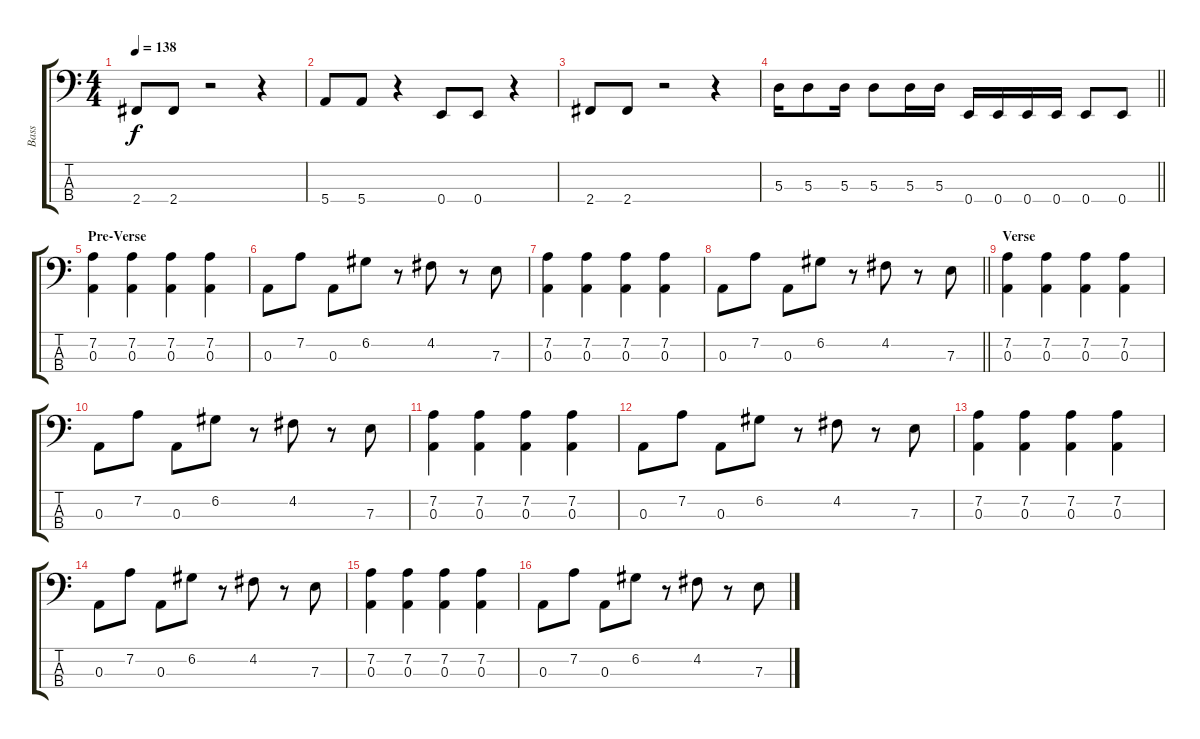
\track ("Bass" "Bass") {instrument electricbasspick}
\staff {score tabs}
\tuning (G2 D2 A1 E1) {hide}
\ts (4 4)
\tempo 138
\clef f4
\ks c
2.4.8{dy f} 2.4.8 r.2 r.4 |
5.4.8 5.4.8 r.4 0.4.8 0.4.8 r.4 |
2.4.8 2.4.8 r.2 r.4 |
\barLineRight lightlight
5.3.16 5.3.8 5.3.16 5.3.8 5.3.16 5.3.16 0.4.16 0.4.16 0.4.16 0.4.16 0.4.8 0.4.8 |
\section ("" "Pre-Verse")
(7.2 0.3).4 (7.2 0.3).4 (7.2 0.3).4 (7.2 0.3).4 |
0.3.8 7.2.8 0.3.8 6.2.8 r.8 4.2.8 r.8 7.3.8 |
(7.2 0.3).4 (7.2 0.3).4 (7.2 0.3).4 (7.2 0.3).4 |
\barLineRight lightlight
0.3.8 7.2.8 0.3.8 6.2.8 r.8 4.2.8 r.8 7.3.8 |
\section ("" "Verse")
(7.2 0.3).4 (7.2 0.3).4 (7.2 0.3).4 (7.2 0.3).4 |
0.3.8 7.2.8 0.3.8 6.2.8 r.8 4.2.8 r.8 7.3.8 |
(7.2 0.3).4 (7.2 0.3).4 (7.2 0.3).4 (7.2 0.3).4 |
0.3.8 7.2.8 0.3.8 6.2.8 r.8 4.2.8 r.8 7.3.8 |
(7.2 0.3).4 (7.2 0.3).4 (7.2 0.3).4 (7.2 0.3).4 |
0.3.8 7.2.8 0.3.8 6.2.8 r.8 4.2.8 r.8 7.3.8 |
(7.2 0.3).4 (7.2 0.3).4 (7.2 0.3).4 (7.2 0.3).4 |
0.3.8 7.2.8 0.3.8 6.2.8 r.8 4.2.8 r.8 7.3.8
